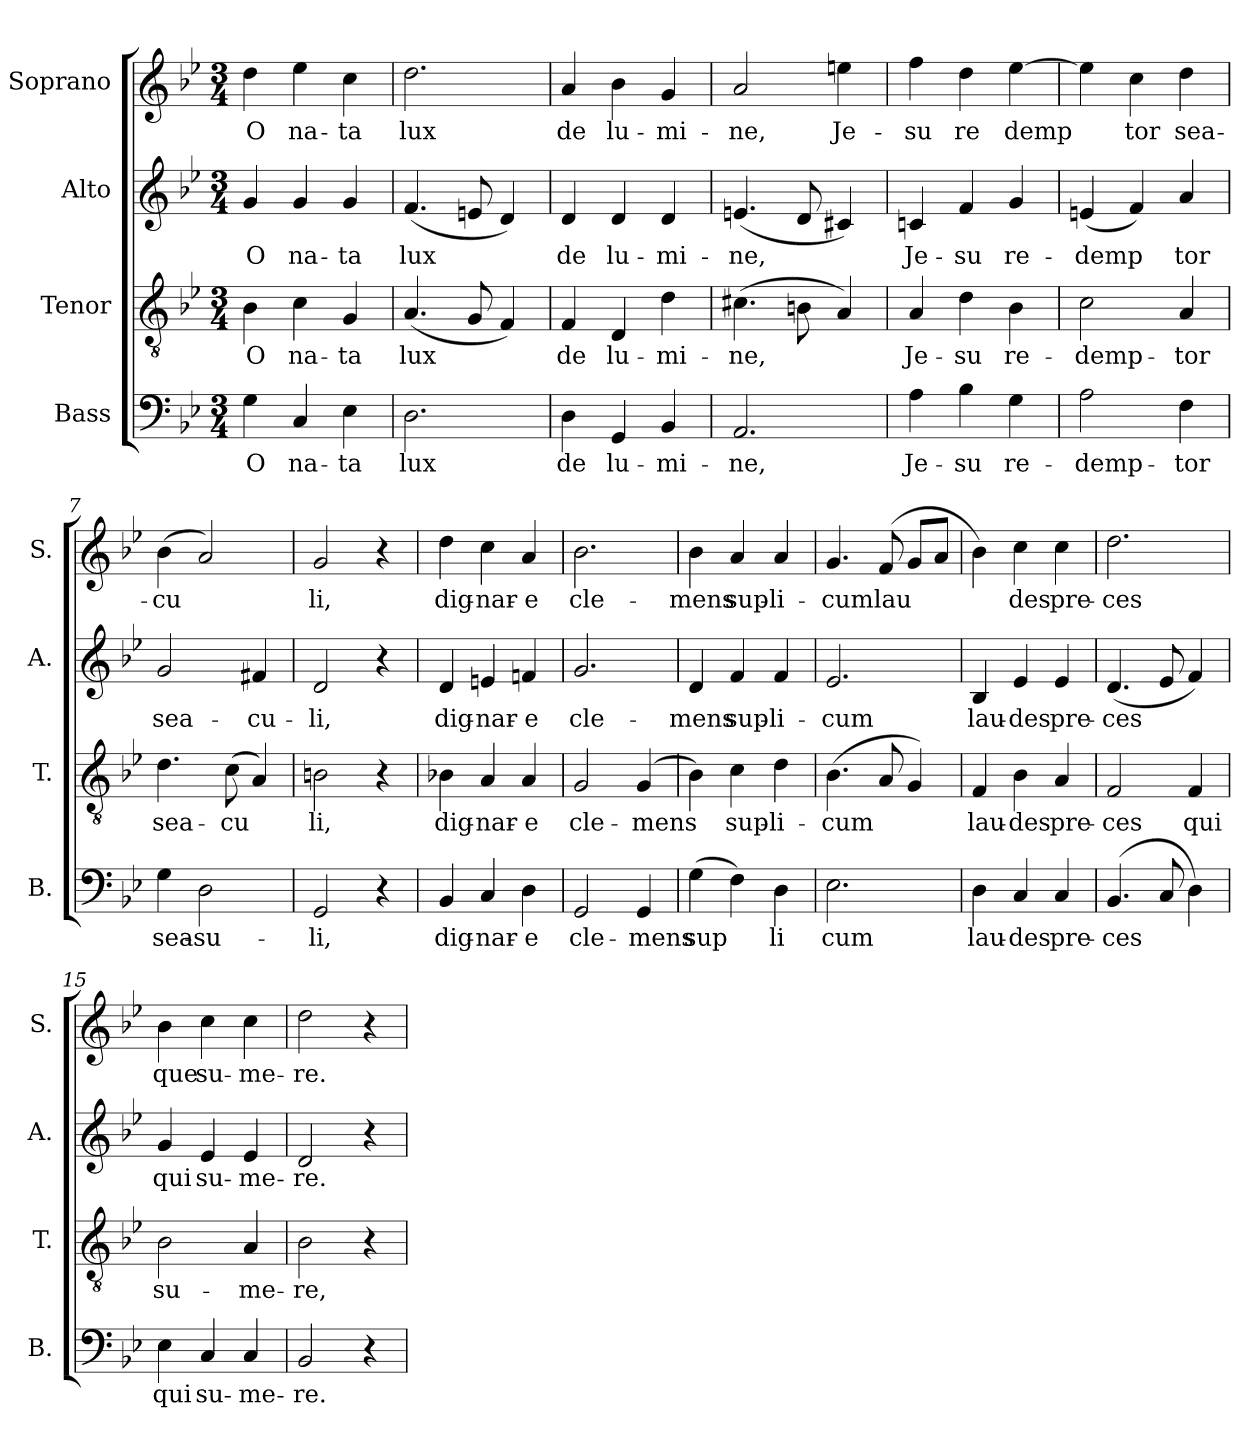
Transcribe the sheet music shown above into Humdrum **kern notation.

**kern	**text	**kern	**text	**kern	**text	**kern	**text
*part4	*part4	*part3	*part3	*part2	*part2	*part1	*part1
*staff4	*staff4	*staff3	*staff3	*staff2	*staff2	*staff1	*staff1
*I"Bass	*	*I"Tenor	*	*I"Alto	*	*I"Soprano	*
*I'B.	*	*I'T.	*	*I'A.	*	*I'S.	*
*clefF4	*	*clefGv2	*	*clefG2	*	*clefG2	*
*k[b-e-]	*	*k[b-e-]	*	*k[b-e-]	*	*k[b-e-]	*
*M3/4	*	*M3/4	*	*M3/4	*	*M3/4	*
=1	=1	=1	=1	=1	=1	=1	=1
!	!LO:LY:b	!	!LO:LY:b	!	!LO:LY:b	!	!LO:LY:b
4G\	O	4B-\	O	4g/	O	4dd\	O
!	!LO:LY:b	!	!LO:LY:b	!	!LO:LY:b	!	!LO:LY:b
4C/	na-	4c\	na-	4g/	na-	4ee-\	na-
!	!LO:LY:b	!	!LO:LY:b	!	!LO:LY:b	!	!LO:LY:b
4E-\	-ta	4G/	-ta	4g/	-ta	4cc\	-ta
=2	=2	=2	=2	=2	=2	=2	=2
!	!LO:LY:b	!	!LO:LY:b	!	!LO:LY:b	!	!LO:LY:b
2.D\	lux	(4.A/	lux	(4.f/	lux	2.dd\	lux
.	.	8G/	.	8en/	.	.	.
.	.	4F/)	.	4d/)	.	.	.
=3	=3	=3	=3	=3	=3	=3	=3
!	!LO:LY:b	!	!LO:LY:b	!	!LO:LY:b	!	!LO:LY:b
4D\	de	4F/	de	4d/	de	4a/	de
!	!LO:LY:b	!	!LO:LY:b	!	!LO:LY:b	!	!LO:LY:b
4GG/	lu-	4D/	lu-	4d/	lu-	4b-\	lu-
!	!LO:LY:b	!	!LO:LY:b	!	!LO:LY:b	!	!LO:LY:b
4BB-/	-mi-	4d\	-mi-	4d/	-mi-	4g/	-mi-
=4	=4	=4	=4	=4	=4	=4	=4
!	!LO:LY:b	!	!LO:LY:b	!	!LO:LY:b	!	!LO:LY:b
2.AA/	-ne,	(4.c#X\	-ne,	(4.en/	-ne,	2a/	-ne,
.	.	8Bn\	.	8d/	.	.	.
!	!	!	!	!	!	!	!LO:LY:b
.	.	4A/)	.	4c#X/)	.	4een\	Je-
=5	=5	=5	=5	=5	=5	=5	=5
!	!LO:LY:b	!	!LO:LY:b	!	!LO:LY:b	!	!LO:LY:b
4A\	Je-	4A/	Je-	4cni/	Je-	4ff\	-su
!	!LO:LY:b	!	!LO:LY:b	!	!LO:LY:b	!	!LO:LY:b
4B-i\	-su	4d\	-su	4f/	-su	4dd\	re
!	!LO:LY:b	!	!LO:LY:b	!	!LO:LY:b	!	!LO:LY:b
4G\	re-	4B-\	re-	4g/	re-	[4ee-i\	demp
=6	=6	=6	=6	=6	=6	=6	=6
!	!LO:LY:b	!	!LO:LY:b	!	!LO:LY:b	!	!
2A\	-demp-	2c\	-demp-	(4en/	-demp	4ee-\]	.
!	!	!	!	!	!	!	!LO:LY:b
.	.	.	.	4f/)	.	4cc\	tor
!	!LO:LY:b	!	!LO:LY:b	!	!LO:LY:b	!	!LO:LY:b
4F\	-tor	4A/	-tor	4a/	tor	4dd\	sea-
!!LO:LB:g=z
=7	=7	=7	=7	=7	=7	=7	=7
!	!LO:LY:b	!	!LO:LY:b	!	!LO:LY:b	!	!LO:LY:b
4G\	sea-	4.d\	sea-	2g/	sea-	(4b-\	cu
!	!LO:LY:b	!	!	!	!	!	!
2D\	-su-	.	.	.	.	2a/)	.
!	!	!	!LO:LY:b	!	!	!	!
.	.	(8c\	-cu	.	.	.	.
!	!	!	!	!	!LO:LY:b	!	!
.	.	4A/)	.	4f#X/	-cu-	.	.
=8	=8	=8	=8	=8	=8	=8	=8
!	!LO:LY:b	!	!LO:LY:b	!	!LO:LY:b	!	!LO:LY:b
2GG/	-li,	2Bn\	li,	2d/	-li,	2g/	li,
4r	.	4r	.	4r	.	4r	.
=9	=9	=9	=9	=9	=9	=9	=9
!	!LO:LY:b	!	!LO:LY:b	!	!LO:LY:b	!	!LO:LY:b
4BB-i/	dig-	4B-X\	dig-	4d/	dig-	4dd\	dig-
!	!LO:LY:b	!	!LO:LY:b	!	!LO:LY:b	!	!LO:LY:b
4C/	-nar-	4A/	-nar-	4en/	-nar-	4cc\	-nar-
!	!LO:LY:b	!	!LO:LY:b	!	!LO:LY:b	!	!LO:LY:b
4D\	-e	4A/	-e	4fni/	-e	4a/	-e
=10	=10	=10	=10	=10	=10	=10	=10
!	!LO:LY:b	!	!LO:LY:b	!	!LO:LY:b	!	!LO:LY:b
2GG/	cle-	2G/	cle-	2.g/	cle-	2.b-\	cle-
!	!LO:LY:b	!	!LO:LY:b	!	!	!	!
4GG/	-mens	(>4G/	-mens	.	.	.	.
=11	=11	=11	=11	=11	=11	=11	=11
!	!LO:LY:b	!	!	!	!LO:LY:b	!	!LO:LY:b
(4G\	sup	4B-\)	.	4d/	-mens	4b-\	-mens
!	!	!	!LO:LY:b	!	!LO:LY:b	!	!LO:LY:b
4F\)	.	4c\	sup-	4f/	sup-	4a/	sup-
!	!LO:LY:b	!	!LO:LY:b	!	!LO:LY:b	!	!LO:LY:b
4D\	li	4d\	-li-	4f/	-li-	4a/	-li-
=12	=12	=12	=12	=12	=12	=12	=12
!	!LO:LY:b	!	!LO:LY:b	!	!LO:LY:b	!	!LO:LY:b
2.E-\	cum	(4.B-\	-cum	2.e-/	-cum	4.g/	-cum
!	!	!	!	!	!	!	!LO:LY:b
.	.	8A/	.	.	.	(>8f/	-lau
.	.	4G/)	.	.	.	8g/L	.
.	.	.	.	.	.	8a/J	.
!!LO:PB:g=z
=13	=13	=13	=13	=13	=13	=13	=13
!	!LO:LY:b	!	!LO:LY:b	!	!LO:LY:b	!	!
4D\	lau-	4F/	lau-	4B-/	lau-	4b-\)	.
!	!LO:LY:b	!	!LO:LY:b	!	!LO:LY:b	!	!LO:LY:b
4C/	-des	4B-\	-des	4e-/	-des	4cc\	des
!	!LO:LY:b	!	!LO:LY:b	!	!LO:LY:b	!	!LO:LY:b
4C/	pre-	4A/	pre-	4e-/	pre-	4cc\	pre-
=14	=14	=14	=14	=14	=14	=14	=14
!	!LO:LY:b	!	!LO:LY:b	!	!LO:LY:b	!	!LO:LY:b
(>4.BB-/	-ces	2F/	-ces	(4.d/	-ces	2.dd\	-ces
8C/	.	.	.	8e-/	.	.	.
!	!	!	!LO:LY:b	!	!	!	!
4D\)	.	4F/	qui	4f/)	.	.	.
=15	=15	=15	=15	=15	=15	=15	=15
!	!LO:LY:b	!	!LO:LY:b	!	!LO:LY:b	!	!LO:LY:b
4E-\	qui	2B-\	su-	4g/	qui	4b-\	que
!	!LO:LY:b	!	!	!	!LO:LY:b	!	!LO:LY:b
4C/	su-	.	.	4e-/	su-	4cc\	su-
!	!LO:LY:b	!	!LO:LY:b	!	!LO:LY:b	!	!LO:LY:b
4C/	-me-	4A/	-me-	4e-/	-me-	4cc\	-me-
=16	=16	=16	=16	=16	=16	=16	=16
!	!LO:LY:b	!	!LO:LY:b	!	!LO:LY:b	!	!LO:LY:b
2BB-/	-re.	2B-\	-re,	2d/	-re.	2dd\	-re.
4r	.	4r	.	4r	.	4r	.
=	=	=	=	=	=	=	=
*-	*-	*-	*-	*-	*-	*-	*-
